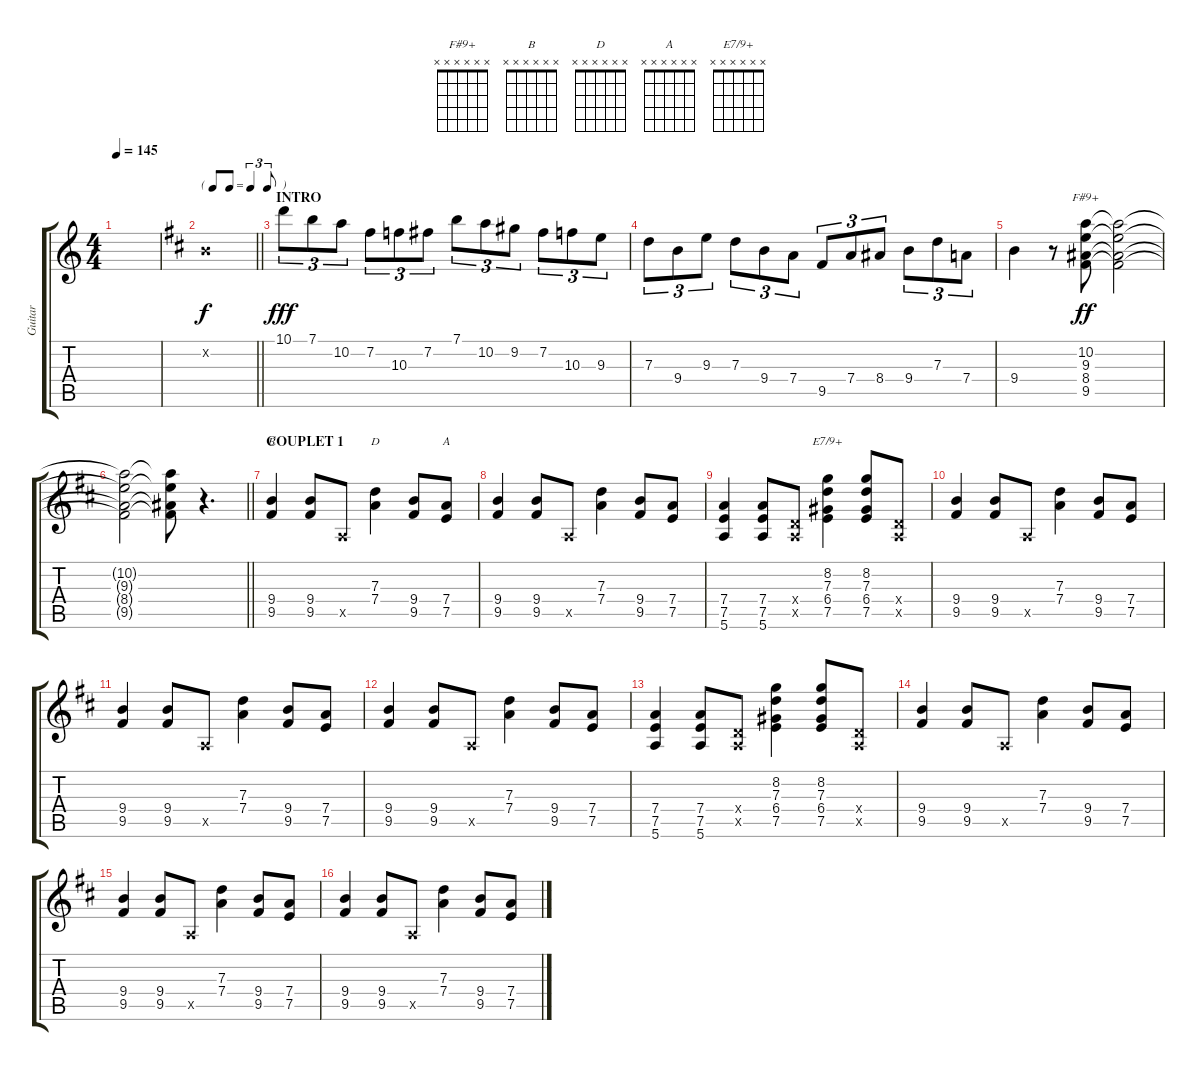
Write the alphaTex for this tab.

\track ("Guitar" "Guitar") {instrument distortionguitar}
\staff {score tabs}
\tuning (E4 B3 G3 D3 A2 E2) {hide}
\chord ("F#9+" x x x x x x)
\chord ("B" x x x x x x)
\chord ("D" x x x x x x)
\chord ("A" x x x x x x)
\chord ("E7/9+" x x x x x x)
\ts (4 4)
\tempo 145
\clef g2
\ks c
|
\tf triplet8th
\barLineRight lightlight
\ks d
0.2{x}.1 |
\section ("" "INTRO")
10.1.8{tu (3 2) dy fff} 7.1.8{tu (3 2)} 10.2.8{tu (3 2)} 7.2.8{tu (3 2)} 10.3.8{tu (3 2)} 7.2.8{tu (3 2)} 7.1.8{tu (3 2)} 10.2.8{tu (3 2)} 9.2.8{tu (3 2)} 7.2.8{tu (3 2)} 10.3.8{tu (3 2)} 9.3.8{tu (3 2)} |
7.3.8{tu (3 2)} 9.4.8{tu (3 2)} 9.3.8{tu (3 2)} 7.3.8{tu (3 2)} 9.4.8{tu (3 2)} 7.4.8{tu (3 2)} 9.5.8{tu (3 2)} 7.4.8{tu (3 2)} 8.4.8{tu (3 2)} 9.4.8{tu (3 2)} 7.3.8{tu (3 2)} 7.4.8{tu (3 2)} |
9.4.4 r.8 (10.2 9.3 8.4 9.5).8{ch "F#9+" dy ff instrument overdrivenguitar} (10.2{t} 9.3{t} 8.4{t} 9.5{t}).2 |
\barLineRight lightlight
(10.2{t} 9.3{t} 8.4{t} 9.5{t}).2 (10.2{t} 9.3{t} 8.4{t} 9.5{t}).8 r.4{d} |
\section ("" "COUPLET 1")
(9.4 9.5).4{ch "B"} (9.4 9.5).8 0.5{x}.8 (7.3 7.4).4{ch "D"} (9.4 9.5).8 (7.4 7.5).8{ch "A"} |
(9.4 9.5).4 (9.4 9.5).8 0.5{x}.8 (7.3 7.4).4 (9.4 9.5).8 (7.4 7.5).8 |
(7.4 7.5 5.6).4 (7.4 7.5 5.6).8 (0.4{x} 0.5{x}).8 (8.2 7.3 6.4 7.5).4{ch "E7/9+"} (8.2 7.3 6.4 7.5).8 (0.4{x} 0.5{x}).8 |
(9.4 9.5).4 (9.4 9.5).8 0.5{x}.8 (7.3 7.4).4 (9.4 9.5).8 (7.4 7.5).8 |
(9.4 9.5).4 (9.4 9.5).8 0.5{x}.8 (7.3 7.4).4 (9.4 9.5).8 (7.4 7.5).8 |
(9.4 9.5).4 (9.4 9.5).8 0.5{x}.8 (7.3 7.4).4 (9.4 9.5).8 (7.4 7.5).8 |
(7.4 7.5 5.6).4 (7.4 7.5 5.6).8 (0.4{x} 0.5{x}).8 (8.2 7.3 6.4 7.5).4 (8.2 7.3 6.4 7.5).8 (0.4{x} 0.5{x}).8 |
(9.4 9.5).4 (9.4 9.5).8 0.5{x}.8 (7.3 7.4).4 (9.4 9.5).8 (7.4 7.5).8 |
(9.4 9.5).4 (9.4 9.5).8 0.5{x}.8 (7.3 7.4).4 (9.4 9.5).8 (7.4 7.5).8 |
(9.4 9.5).4 (9.4 9.5).8 0.5{x}.8 (7.3 7.4).4 (9.4 9.5).8 (7.4 7.5).8
